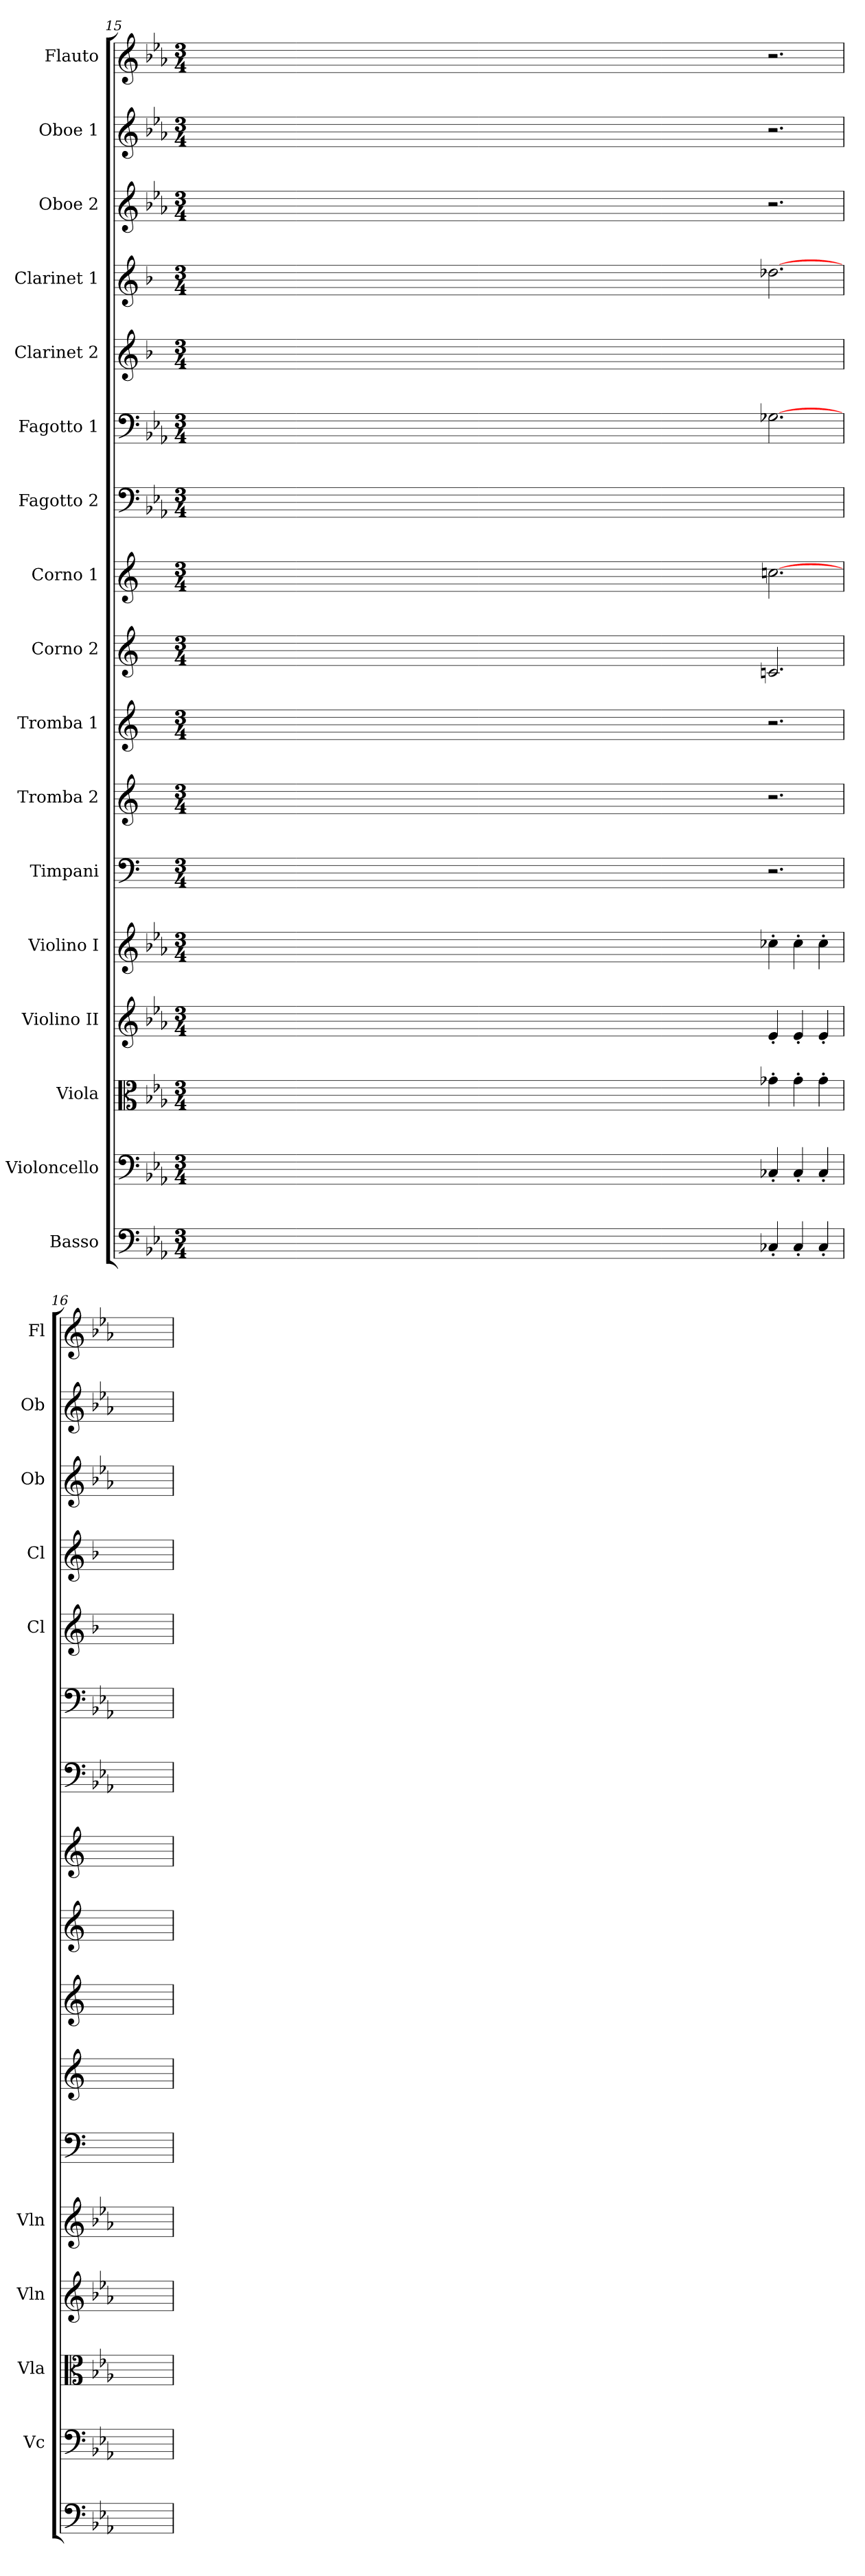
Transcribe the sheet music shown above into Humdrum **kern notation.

**kern	**kern	**kern	**kern	**kern	**kern	**kern	**kern	**kern	**kern	**kern	**kern	**kern	**kern	**kern	**kern	**kern
*part17	*part16	*part15	*part14	*part13	*part12	*part11	*part10	*part9	*part8	*part7	*part6	*part5	*part4	*part3	*part2	*part1
*staff17	*staff16	*staff15	*staff14	*staff13	*staff12	*staff11	*staff10	*staff9	*staff8	*staff7	*staff6	*staff5	*staff4	*staff3	*staff2	*staff1
*I"Basso	*I"Violoncello	*I"Viola	*I"Violino II	*I"Violino I	*I"Timpani	*I"Tromba 2	*I"Tromba 1	*I"Corno 2	*I"Corno 1	*I"Fagotto 2	*I"Fagotto 1	*I"Clarinet 2	*I"Clarinet 1	*I"Oboe 2	*I"Oboe 1	*I"Flauto
*	*I'Vc	*I'Vla	*I'Vln	*I'Vln	*	*	*	*	*	*	*	*I'Cl	*I'Cl	*I'Ob	*I'Ob	*I'Fl
*clefF4	*clefF4	*clefC3	*clefG2	*clefG2	*clefF4	*clefG2	*clefG2	*clefG2	*clefG2	*clefF4	*clefF4	*clefG2	*clefG2	*clefG2	*clefG2	*clefG2
*ITrd7c12	*	*	*	*	*	*ITrd-2c-3	*ITrd-2c-3	*ITrd5c9	*ITrd5c9	*	*	*ITrd1c2	*ITrd1c2	*	*	*
*k[b-e-a-]	*k[b-e-a-]	*k[b-e-a-]	*k[b-e-a-]	*k[b-e-a-]	*	*	*	*	*	*k[b-e-a-]	*k[b-e-a-]	*k[b-e-a-]	*k[b-e-a-]	*k[b-e-a-]	*k[b-e-a-]	*k[b-e-a-]
*M3/4	*M3/4	*M3/4	*M3/4	*M3/4	*M3/4	*M3/4	*M3/4	*M3/4	*M3/4	*M3/4	*M3/4	*M3/4	*M3/4	*M3/4	*M3/4	*M3/4
=15	=15	=15	=15	=15	=15	=15	=15	=15	=15	=15	=15	=15	=15	=15	=15	=15
2.ryy	2.ryy	2.ryy	2.ryy	2.ryy	2.ryy	2.ryy	2.ryy	2.ryy	2.ryy	2.ryy	2.ryy	2.ryy	2.ryy	2.ryy	2.ryy	2.ryy
4ryy	4ryy	4ryy	4ryy	4ryy	4ryy	4ryy	4ryy	4ryy	4ryy	4ryy	4ryy	4ryy	4ryy	4ryy	4ryy	4ryy
1ryy	1ryy	1ryy	1ryy	1ryy	1ryy	1ryy	1ryy	1ryy	1ryy	1ryy	1ryy	1ryy	1ryy	1ryy	1ryy	1ryy
1ryy	1ryy	1ryy	1ryy	1ryy	1ryy	1ryy	1ryy	1ryy	1ryy	1ryy	1ryy	1ryy	1ryy	1ryy	1ryy	1ryy
1ryy	1ryy	1ryy	1ryy	1ryy	1ryy	1ryy	1ryy	1ryy	1ryy	1ryy	1ryy	1ryy	1ryy	1ryy	1ryy	1ryy
1ryy	1ryy	1ryy	1ryy	1ryy	1ryy	1ryy	1ryy	1ryy	1ryy	1ryy	1ryy	1ryy	1ryy	1ryy	1ryy	1ryy
1ryy	1ryy	1ryy	1ryy	1ryy	1ryy	1ryy	1ryy	1ryy	1ryy	1ryy	1ryy	1ryy	1ryy	1ryy	1ryy	1ryy
1ryy	1ryy	1ryy	1ryy	1ryy	1ryy	1ryy	1ryy	1ryy	1ryy	1ryy	1ryy	1ryy	1ryy	1ryy	1ryy	1ryy
1ryy	1ryy	1ryy	1ryy	1ryy	1ryy	1ryy	1ryy	1ryy	1ryy	1ryy	1ryy	1ryy	1ryy	1ryy	1ryy	1ryy
1ryy	1ryy	1ryy	1ryy	1ryy	1ryy	1ryy	1ryy	1ryy	1ryy	1ryy	1ryy	1ryy	1ryy	1ryy	1ryy	1ryy
2ryy	2ryy	2ryy	2ryy	2ryy	2ryy	2ryy	2ryy	2ryy	2ryy	2ryy	2ryy	2ryy	2ryy	2ryy	2ryy	2ryy
4CC-X'	4C-X'	4g-X'	4e-'	4cc-X'	2.r	2.r	2.r	2.E-X	[2.e-X	2.ryy	[2.G-X	2.ryy	[2.cc-X	2.r	2.r	2.r
4CC-'	4C-'	4g-'	4e-'	4cc-'	.	.	.	.	.	.	.	.	.	.	.	.
4CC-'	4C-'	4g-'	4e-'	4cc-'	.	.	.	.	.	.	.	.	.	.	.	.
=16	=16	=16	=16	=16	=16	=16	=16	=16	=16	=16	=16	=16	=16	=16	=16	=16
4ryy	4ryy	4ryy	4ryy	4ryy	4ryy	4ryy	4ryy	4ryy	4ryy	4ryy	4ryy	4ryy	4ryy	4ryy	4ryy	4ryy
=	=	=	=	=	=	=	=	=	=	=	=	=	=	=	=	=
*-	*-	*-	*-	*-	*-	*-	*-	*-	*-	*-	*-	*-	*-	*-	*-	*-
